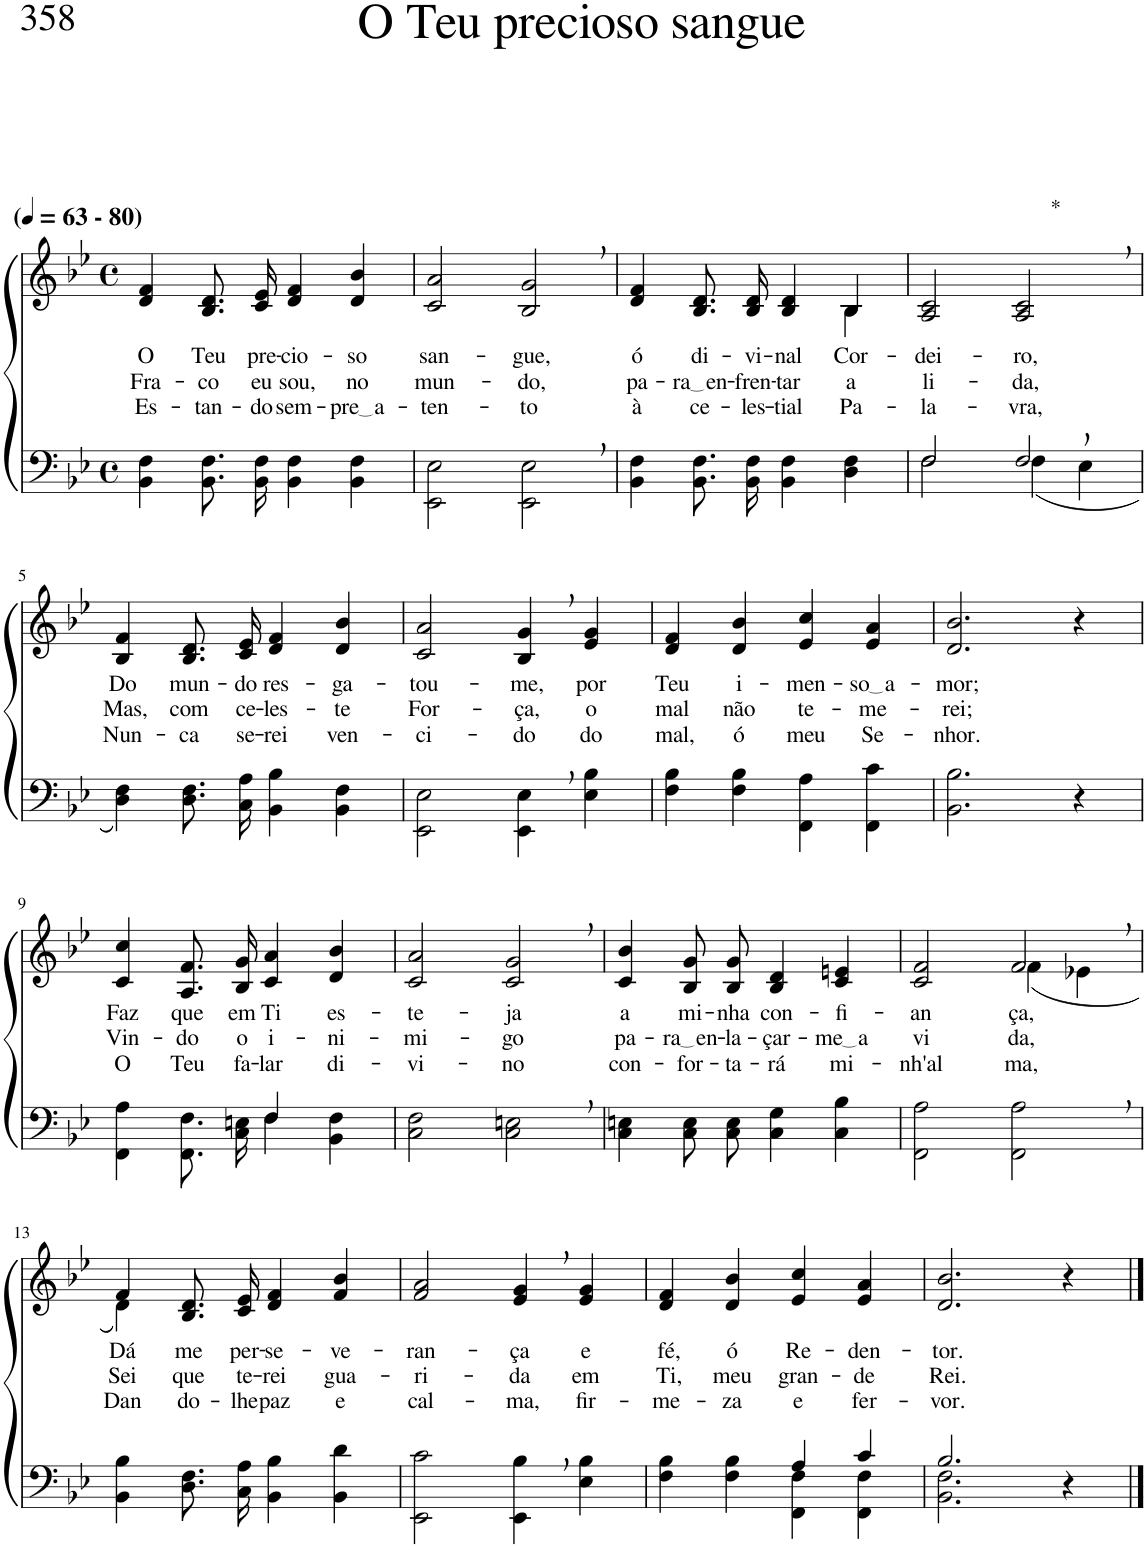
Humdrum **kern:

**kern	**kern	**text	**text	**text
*part2	*part1	*part1	*part1	*part1
*staff2	*staff1	*staff1	*staff1	*staff1
*I"Parte III e IV	*I"Parte I e II	*	*	*
*clefF4	*clefG2	*	*	*
*Trd-1c-2	*Trd-1c-2	*	*	*
*k[b-e-]	*k[b-e-]	*	*	*
*M4/4	*M4/4	*	*	*
*met(c)	*met(c)	*	*	*
*MM63	*MM63	*	*	*
=1	=1	=1	=1	=1
!	!LO:TX:a:B:t=(	!	!	!
!	!LO:TX:a:B:t=- 80)	!	!	!
!	!	!LO:LY:b	!LO:LY:b	!LO:LY:b
4BB-\ 4F\	4d/ 4f/	O	Fra-	Es-
!	!	!LO:LY:b	!LO:LY:b	!LO:LY:b
8.BB-\ 8.F\L	8.B-/ 8.d/L	Teu	-co	-tan-
!	!	!LO:LY:b	!LO:LY:b	!LO:LY:b
16BB-\ 16F\Jk	16c/ 16e-/Jk	pre-	eu	-do
!	!	!LO:LY:b	!LO:LY:b	!LO:LY:b
4BB-\ 4F\	4d/ 4f/	-cio-	sou,	sem-
!	!	!LO:LY:b	!LO:LY:b	!LO:LY:b
4BB-\ 4F\	4d/ 4b-/	-so	no	pre a
=2	=2	=2	=2	=2
!	!	!LO:LY:b	!LO:LY:b	!LO:LY:b
2EE-\ 2E-\	2c/ 2a/	san-	mun-	-ten-
!	!	!LO:LY:b	!LO:LY:b	!LO:LY:b
2EE-\, 2E-\,	2B-/, 2g/,	-gue,	-do,	-to
=3	=3	=3	=3	=3
!	!	!LO:LY:b	!LO:LY:b	!LO:LY:b
*	*^	*	*	*
4BB-\ 4F\	4d/ 4f/	2.ryy	ó	pa-	à
!	!	!	!LO:LY:b	!LO:LY:b	!LO:LY:b
8.BB-\ 8.F\L	8.B-/ 8.d/L	.	di-	ra en	ce-
!	!	!	!LO:LY:b	!LO:LY:b	!LO:LY:b
16BB-\ 16F\Jk	16B-/ 16d/Jk	.	-vi-	-fren-	-les-
!	!	!	!LO:LY:b	!LO:LY:b	!LO:LY:b
4BB-\ 4F\	4B-/ 4d/	.	-nal	-tar	-tial
!	!	!	!LO:LY:b	!LO:LY:b	!LO:LY:b
4D\ 4F\	4B-/	4B-\	Cor-	a	Pa-
=4	=4	=4	=4	=4	=4
*^	*	*	*	*	*
!	!	!	!	!LO:LY:b	!LO:LY:b	!LO:LY:b
*	*	*v	*v	*	*	*
2F/	2F\	2A/ 2c/	-dei-	li-	-la-
!	!	!LO:TX:a:t=*	!	!	!
!	!	!	!LO:LY:b	!LO:LY:b	!LO:LY:b
2F,/	(4F\	2A/, 2c/,	-ro,	-da,	-vra,
.	4E-\	.	.	.	.
!!LO:LB:g=z
=5	=5	=5	=5	=5	=5
!	!	!	!LO:LY:b	!LO:LY:b	!LO:LY:b
*v	*v	*	*	*	*
4D\ 4F\)	4B-/ 4f/	Do	Mas,	Nun-
!	!	!LO:LY:b	!LO:LY:b	!LO:LY:b
8.D\ 8.F\L	8.B-/ 8.d/L	mun-	com	-ca
!	!	!LO:LY:b	!LO:LY:b	!LO:LY:b
16C\ 16A\Jk	16c/ 16e-/Jk	-do	ce-	se-
!	!	!LO:LY:b	!LO:LY:b	!LO:LY:b
4BB-\ 4B-\	4d/ 4f/	res-	-les-	-rei
!	!	!LO:LY:b	!LO:LY:b	!LO:LY:b
4BB-\ 4F\	4d/ 4b-/	-ga-	-te	ven-
=6	=6	=6	=6	=6
!	!	!LO:LY:b	!LO:LY:b	!LO:LY:b
2EE-\ 2E-\	2c/ 2a/	-tou-	For-	-ci-
!	!	!LO:LY:b	!LO:LY:b	!LO:LY:b
4EE-\, 4E-\,	4B-/, 4g/,	-me,	-ça,	-do
!	!	!LO:LY:b	!LO:LY:b	!LO:LY:b
4E-\ 4B-\	4e-/ 4g/	por	o	do
=7	=7	=7	=7	=7
!	!	!LO:LY:b	!LO:LY:b	!LO:LY:b
4F\ 4B-\	4d/ 4f/	Teu	mal	mal,
!	!	!LO:LY:b	!LO:LY:b	!LO:LY:b
4F\ 4B-\	4d/ 4b-/	i-	não	ó
!	!	!LO:LY:b	!LO:LY:b	!LO:LY:b
4FF\ 4A\	4e-/ 4cc/	-men-	te-	meu
!	!	!LO:LY:b	!LO:LY:b	!LO:LY:b
4FF\ 4c\	4e-/ 4a/	so a	-me-	Se-
=8	=8	=8	=8	=8
!	!	!LO:LY:b	!LO:LY:b	!LO:LY:b
2.BB-\ 2.B-\	2.d/ 2.b-/	-mor;	-rei;	-nhor.
4r	4r	.	.	.
!!LO:LB:g=z
=9	=9	=9	=9	=9
*^	*	*	*	*
!	!	!	!LO:LY:b	!LO:LY:b	!LO:LY:b
2ryy	4FF\ 4A\	4c/ 4cc/	Faz	Vin-	O
!	!	!	!LO:LY:b	!LO:LY:b	!LO:LY:b
.	8.FF/ 8.F/L	8.A/ 8.f/L	que	-do	Teu
!	!	!	!LO:LY:b	!LO:LY:b	!LO:LY:b
.	16C/ 16En/Jk	16B-/ 16g/Jk	em	o	fa-
!	!	!	!LO:LY:b	!LO:LY:b	!LO:LY:b
4F/	4F\	4c/ 4a/	Ti	i-	-lar
!	!	!	!LO:LY:b	!LO:LY:b	!LO:LY:b
4ryy	4BB-\ 4F\	4d/ 4b-/	es-	-ni-	di-
=10	=10	=10	=10	=10	=10
!	!	!	!LO:LY:b	!LO:LY:b	!LO:LY:b
*v	*v	*	*	*	*
2C\ 2F\	2c/ 2a/	-te-	-mi-	-vi-
!	!	!LO:LY:b	!LO:LY:b	!LO:LY:b
2C\, 2En\,	2c/, 2g/,	-ja	-go	-no
=11	=11	=11	=11	=11
!	!	!LO:LY:b	!LO:LY:b	!LO:LY:b
4C\ 4En\	4c/ 4b-/	a	pa-	con-
!	!	!LO:LY:b	!LO:LY:b	!LO:LY:b
8C\ 8E\L	8B-/ 8g/L	mi-	ra en	-for-
!	!	!LO:LY:b	!LO:LY:b	!LO:LY:b
8C\ 8E\J	8B-/ 8g/J	-nha	-la-	-ta-
!	!	!LO:LY:b	!LO:LY:b	!LO:LY:b
4C\ 4G\	4B-/ 4d/	con-	-çar-	-rá
!	!	!LO:LY:b	!LO:LY:b	!LO:LY:b
4C\ 4B-\	4c/ 4en/	-fi-	me a	mi-
=12	=12	=12	=12	=12
!	!	!LO:LY:b	!LO:LY:b	!LO:LY:b
*	*^	*	*	*
2FF\ 2A\	2c/ 2f/	2ryy	-an-	vi-	-nh'al-
!	!	!	!LO:LY:b	!LO:LY:b	!LO:LY:b
2FF\, 2A\,	2f,/	(4f\	-ça,	-da,	ma,
.	.	4e-X\	.	.	.
!!LO:LB:g=z	!!
=13	=13	=13	=13	=13	=13
!	!	!	!LO:LY:b	!LO:LY:b	!LO:LY:b
4BB-\ 4B-\	4f/	4d\)	Dá-	Sei	Dan-
!	!	!	!LO:LY:b	!LO:LY:b	!LO:LY:b
8.D\ 8.F\L	8.B-/ 8.d/L	2.ryy	-me	que	-do-
!	!	!	!LO:LY:b	!LO:LY:b	!LO:LY:b
16C\ 16A\Jk	16c/ 16e-/Jk	.	per-	te-	-lhe
!	!	!	!LO:LY:b	!LO:LY:b	!LO:LY:b
4BB-\ 4B-\	4d/ 4f/	.	-se-	-rei	paz
!	!	!	!LO:LY:b	!LO:LY:b	!LO:LY:b
4BB-\ 4d\	4f/ 4b-/	.	-ve-	gua-	e
*	*v	*v	*	*	*
=14	=14	=14	=14	=14
!	!	!LO:LY:b	!LO:LY:b	!LO:LY:b
2EE-\ 2c\	2f/ 2a/	-ran-	-ri-	cal-
!	!	!LO:LY:b	!LO:LY:b	!LO:LY:b
4EE-\, 4B-\,	4e-/, 4g/,	-ça	-da	-ma,
!	!	!LO:LY:b	!LO:LY:b	!LO:LY:b
4E-\ 4B-\	4e-/ 4g/	e	em	fir-
=15	=15	=15	=15	=15
*^	*	*	*	*
!	!	!	!LO:LY:b	!LO:LY:b	!LO:LY:b
2ryy	4F\ 4B-\	4d/ 4f/	fé,	Ti,	-me-
!	!	!	!LO:LY:b	!LO:LY:b	!LO:LY:b
.	4F\ 4B-\	4d/ 4b-/	ó	meu	-za
!	!	!	!LO:LY:b	!LO:LY:b	!LO:LY:b
4A/	4FF\ 4F\	4e-/ 4cc/	Re-	gran-	e
!	!	!	!LO:LY:b	!LO:LY:b	!LO:LY:b
4c/	4FF\ 4F\	4e-/ 4a/	-den-	-de	fer-
=16	=16	=16	=16	=16	=16
!	!	!	!LO:LY:b	!LO:LY:b	!LO:LY:b
2.B-/	2.BB-\ 2.F\	2.d/ 2.b-/	-tor.	Rei.	-vor.
4r	4ryy	4r	.	.	.
*v	*v	*	*	*	*
==	==	==	==	==
*-	*-	*-	*-	*-
